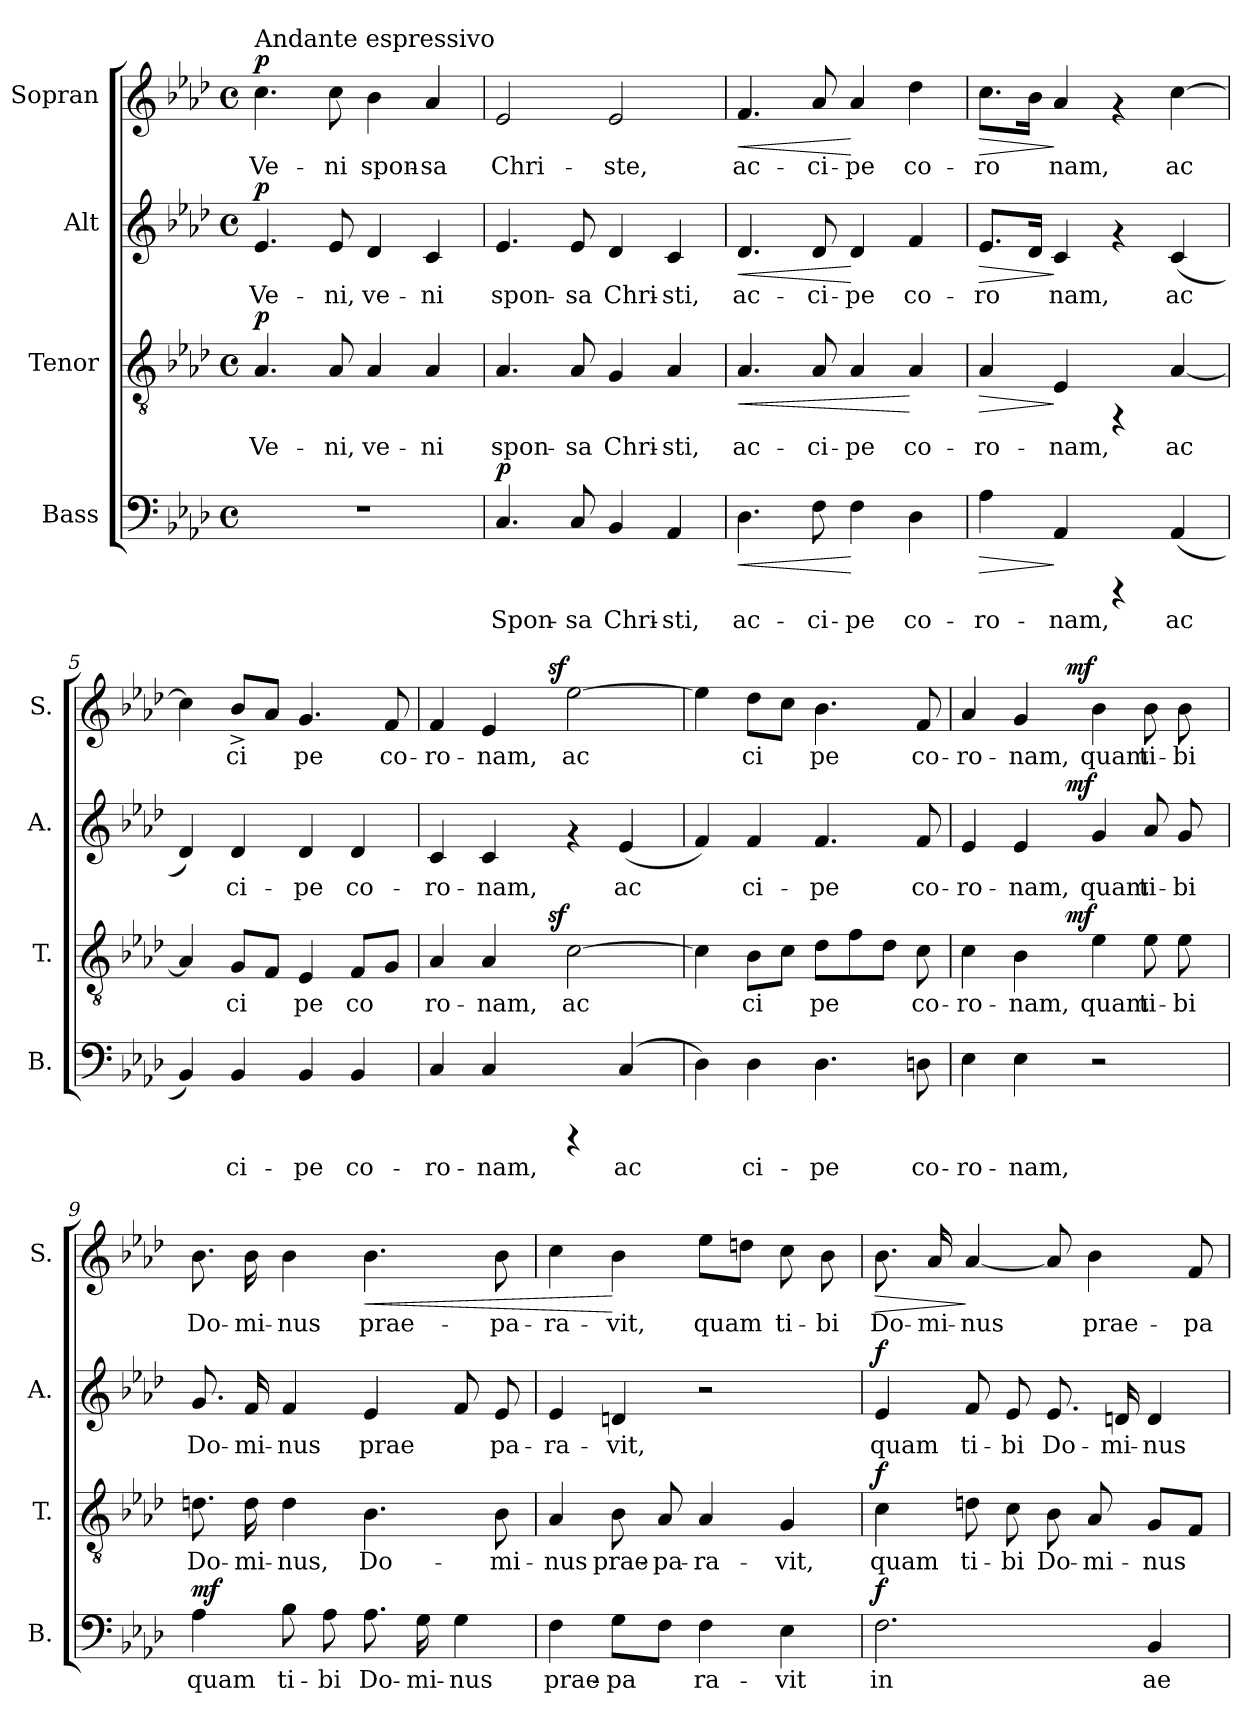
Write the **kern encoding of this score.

**kern	**text	**dynam	**kern	**text	**dynam	**kern	**text	**dynam	**kern	**text	**dynam
*part4	*part4	*part4	*part3	*part3	*part3	*part2	*part2	*part2	*part1	*part1	*part1
*staff4	*staff4	*staff4	*staff3	*staff3	*staff3	*staff2	*staff2	*staff2	*staff1	*staff1	*staff1
*I"Bass	*	*	*I"Tenor	*	*	*I"Alt	*	*	*I"Sopran	*	*
*I'B.	*	*	*I'T.	*	*	*I'A.	*	*	*I'S.	*	*
!!LO:PB:g=z
*stria5	*	*	*stria5	*	*	*stria5	*	*	*stria5	*	*
*clefF4	*	*	*clefGv2	*	*	*clefG2	*	*	*clefG2	*	*
*k[b-e-a-d-]	*	*	*k[b-e-a-d-]	*	*	*k[b-e-a-d-]	*	*	*k[b-e-a-d-]	*	*
*A-:	*	*	*A-:	*	*	*A-:	*	*	*A-:	*	*
*M4/4	*	*	*M4/4	*	*	*M4/4	*	*	*M4/4	*	*
*met(c)	*	*	*met(c)	*	*	*met(c)	*	*	*met(c)	*	*
=1	=1	=1	=1	=1	=1	=1	=1	=1	=1	=1	=1
!	!	!	!	!	!	!	!	!	!LO:TX:a:t=Andante espressivo	!	!
!	!	!	!	!LO:LY:b:cj	!LO:DY:a	!	!LO:LY:b:cj	!LO:DY:a	!	!LO:LY:b:cj	!LO:DY:a
1r	.	.	4.A-/	Ve-	p	4.e-/	Ve-	p	4.cc\	Ve-	p
!	!	!	!	!LO:LY:b:cj	!	!	!LO:LY:b:cj	!	!	!LO:LY:b:cj	!
.	.	.	8A-/	-ni,	.	8e-/	-ni,	.	8cc\	-ni	.
!	!	!	!	!LO:LY:b:cj	!	!	!LO:LY:b:cj	!	!	!LO:LY:b:cj	!
.	.	.	4A-/	ve-	.	4d-/	ve-	.	4b-\	spon-	.
!	!	!	!	!LO:LY:b:cj	!	!	!LO:LY:b:cj	!	!	!LO:LY:b:cj	!
.	.	.	4A-/	-ni	.	4c/	-ni	.	4a-/	-sa	.
=2	=2	=2	=2	=2	=2	=2	=2	=2	=2	=2	=2
!	!LO:LY:b:cj	!LO:DY:a	!	!LO:LY:b:cj	!	!	!LO:LY:b:cj	!	!	!LO:LY:b:cj	!
4.C/	Spon-	p	4.A-/	spon-	.	4.e-/	spon-	.	2e-/	Chri-	.
!	!LO:LY:b:cj	!	!	!LO:LY:b:cj	!	!	!LO:LY:b:cj	!	!	!	!
8C/	-sa	.	8A-/	-sa	.	8e-/	-sa	.	.	.	.
!	!LO:LY:b:cj	!	!	!LO:LY:b:cj	!	!	!LO:LY:b:cj	!	!	!LO:LY:b:cj	!
4BB-/	Chri-	.	4G/	Chri-	.	4d-/	Chri-	.	2e-/	-ste,	.
!	!LO:LY:b:cj	!	!	!LO:LY:b:cj	!	!	!LO:LY:b:cj	!	!	!	!
4AA-/	-sti,	.	4A-/	-sti,	.	4c/	-sti,	.	.	.	.
=3	=3	=3	=3	=3	=3	=3	=3	=3	=3	=3	=3
!	!LO:LY:b:cj	!LO:HP:b	!	!LO:LY:b:cj	!LO:HP:b	!	!LO:LY:b:cj	!LO:HP:b	!	!LO:LY:b:cj	!LO:HP:b
4.D-\	ac-	<	4.A-/	ac-	<	4.d-/	ac-	<	4.f/	ac-	<
!	!LO:LY:b:cj	!	!	!LO:LY:b:cj	!	!	!LO:LY:b:cj	!	!	!LO:LY:b:cj	!
8F\	-ci-	.	8A-/	-ci-	.	8d-/	-ci-	.	8a-/	-ci-	.
!	!LO:LY:b:cj	!	!	!LO:LY:b:cj	!	!	!LO:LY:b:cj	!	!	!LO:LY:b:cj	!
4F\	-pe	[	4A-/	-pe	.	4d-/	-pe	[	4a-/	-pe	[
!	!LO:LY:b:cj	!	!	!LO:LY:b:cj	!	!	!LO:LY:b:cj	!	!	!LO:LY:b:cj	!
4D-\	co-	.	4A-/	co-	[	4f/	co-	.	4dd-\	co-	.
=4	=4	=4	=4	=4	=4	=4	=4	=4	=4	=4	=4
!	!LO:LY:b:cj	!LO:HP:b	!	!LO:LY:b:cj	!LO:HP:b	!	!LO:LY:b:cj	!LO:HP:b	!	!LO:LY:b:cj	!LO:HP:b
4A-\	-ro-	>	4A-/	-ro-	>	8.e-/L	-ro-	>	8.cc\L	-ro-	>
!	!	!	!	!	!	!	!LO:LY:b:cj	!	!	!LO:LY:b:cj	!
.	.	.	.	.	.	16d-/J	--	.	16b-\J	--	.
!	!LO:LY:b:cj	!	!	!LO:LY:b:cj	!	!	!LO:LY:b:cj	!	!	!LO:LY:b:cj	!
4AA-/	-nam,	]	4E-/	-nam,	]	4c/	-nam,	]	4a-/	-nam,	]
4rCCC	.	.	4rFF	.	.	4rf	.	.	4rf	.	.
!	!LO:LY:b:cj	!	!	!LO:LY:b:cj	!	!	!LO:LY:b:cj	!	!	!LO:LY:b:cj	!
(<4AA-/	ac-	.	[<4A-/	ac-	.	(<4c/	ac-	.	[<4cc\	ac-	.
!!LO:LB:g=z
=5	=5	=5	=5	=5	=5	=5	=5	=5	=5	=5	=5
!	!LO:LY:b:cj	!	!	!LO:LY:b:cj	!	!	!LO:LY:b:cj	!	!	!LO:LY:b:cj	!
4BB-/)	--	.	4A-/]	--	.	4d-/)	--	.	4cc\]	--	.
!	!LO:LY:b:cj	!	!	!LO:LY:b:cj	!	!	!LO:LY:b:cj	!	!	!LO:LY:b:cj	!
4BB-/	-ci-	.	8G/L	-ci-	.	4d-/	-ci-	.	8b-^>/L	-ci-	.
!	!	!	!	!LO:LY:b:cj	!	!	!	!	!	!LO:LY:b:cj	!
.	.	.	8F/J	--	.	.	.	.	8a-/J	--	.
!	!LO:LY:b:cj	!	!	!LO:LY:b:cj	!	!	!LO:LY:b:cj	!	!	!LO:LY:b:cj	!
4BB-/	-pe	.	4E-/	-pe	.	4d-/	-pe	.	4.g/	-pe	.
!	!LO:LY:b:cj	!	!	!LO:LY:b:cj	!	!	!LO:LY:b:cj	!	!	!	!
4BB-/	co-	.	8F/L	co-	.	4d-/	co-	.	.	.	.
!	!	!	!	!LO:LY:b:cj	!	!	!	!	!	!LO:LY:b:cj	!
.	.	.	8G/J	--	.	.	.	.	8f/	co-	.
=6	=6	=6	=6	=6	=6	=6	=6	=6	=6	=6	=6
!	!LO:LY:b:cj	!	!	!LO:LY:b:cj	!	!	!LO:LY:b:cj	!	!	!LO:LY:b:cj	!
*	*	*	*^	*	*	*	*	*	*^	*	*
4C/	-ro-	.	4A-/	4ryy	-ro-	.	4c/	-ro-	.	4f/	4ryy	-ro-	.
!	!LO:LY:b:cj	!	!	!	!LO:LY:b:cj	!	!	!LO:LY:b:cj	!	!	!	!LO:LY:b:cj	!
4C/	-nam,	.	4A-/	8ryy	-nam,	.	4c/	-nam,	.	4e-/	8ryy	-nam,	.
.	.	.	.	16ryy	.	.	.	.	.	.	16ryy	.	.
.	.	.	.	64ryy	.	.	.	.	.	.	64ryy	.	.
!	!	!	!	!	!	!LO:DY:a	!	!	!	!	!	!	!LO:DY:a
.	.	.	.	2ryy	.	sf	.	.	.	.	2ryy	.	sf
!	!	!	!	!	!LO:LY:b:cj	!	!	!	!	!	!	!LO:LY:b:cj	!
4rCCC	.	.	[>2c\	.	ac-	.	4rf	.	.	[>2ee-\	.	ac-	.
!	!LO:LY:b:cj	!	!	!	!	!	!	!LO:LY:b:cj	!	!	!	!	!
(>4C/	ac-	.	.	.	.	.	(<4e-/	ac-	.	.	.	.	.
.	.	.	.	32.ryy	.	.	.	.	.	.	32.ryy	.	.
=7	=7	=7	=7	=7	=7	=7	=7	=7	=7	=7	=7	=7	=7
!	!LO:LY:b:cj	!	!	!	!LO:LY:b:cj	!	!	!LO:LY:b:cj	!	!	!	!LO:LY:b:cj	!
*	*	*	*v	*v	*	*	*	*	*	*v	*v	*	*
4D-\)	--	.	4c\]	--	.	4f/)	--	.	4ee-\]	--	.
!	!LO:LY:b:cj	!	!	!LO:LY:b:cj	!	!	!LO:LY:b:cj	!	!	!LO:LY:b:cj	!
4D-\	-ci-	.	8B-\L	-ci-	.	4f/	-ci-	.	8dd-\L	-ci-	.
!	!	!	!	!LO:LY:b:cj	!	!	!	!	!	!LO:LY:b:cj	!
.	.	.	8c\J	--	.	.	.	.	8cc\J	--	.
!	!LO:LY:b:cj	!	!	!LO:LY:b:cj	!	!	!LO:LY:b:cj	!	!	!LO:LY:b:cj	!
4.D-\	-pe	.	8d-\L	-pe	.	4.f/	-pe	.	4.b-\	-pe	.
!	!	!	!	!LO:LY:b:cj	!	!	!	!	!	!	!
.	.	.	8f\	.	.	.	.	.	.	.	.
!	!	!	!	!LO:LY:b:cj	!	!	!	!	!	!	!
.	.	.	8d-\J	.	.	.	.	.	.	.	.
!	!LO:LY:b:cj	!	!	!LO:LY:b:cj	!	!	!LO:LY:b:cj	!	!	!LO:LY:b:cj	!
8Dn\	co-	.	8c\	co-	.	8f/	co-	.	8f/	co-	.
=8	=8	=8	=8	=8	=8	=8	=8	=8	=8	=8	=8
!	!LO:LY:b:cj	!	!	!LO:LY:b:cj	!	!	!LO:LY:b:cj	!	!	!LO:LY:b:cj	!
*	*	*	*^	*	*	*^	*	*	*^	*	*
4E-\	-ro-	.	4c\	4ryy	-ro-	.	4e-/	4ryy	-ro-	.	4a-/	4ryy	-ro-	.
!	!LO:LY:b:cj	!	!	!	!LO:LY:b:cj	!	!	!	!LO:LY:b:cj	!	!	!	!LO:LY:b:cj	!
4E-\	-nam,	.	4B-\	8ryy	-nam,	.	4e-/	8ryy	-nam,	.	4g/	8ryy	-nam,	.
.	.	.	.	32.ryy	.	.	.	32.ryy	.	.	.	32.ryy	.	.
!	!	!	!	!	!	!LO:DY:a	!	!	!	!LO:DY:a	!	!	!	!LO:DY:a
.	.	.	.	2ryy	.	mf	.	2ryy	.	mf	.	2ryy	.	mf
!	!	!	!	!	!LO:LY:b:cj	!	!	!	!LO:LY:b:cj	!	!	!	!LO:LY:b:cj	!
2r	.	.	4e-\	.	quam	.	4g/	.	quam	.	4b-\	.	quam	.
!	!	!	!	!	!LO:LY:b:cj	!	!	!	!LO:LY:b:cj	!	!	!	!LO:LY:b:cj	!
.	.	.	8e-\	.	ti-	.	8a-/	.	ti-	.	8b-\	.	ti-	.
!	!	!	!	!	!LO:LY:b:cj	!	!	!	!LO:LY:b:cj	!	!	!	!LO:LY:b:cj	!
.	.	.	8e-\	.	-bi	.	8g/	.	-bi	.	8b-\	.	-bi	.
.	.	.	.	16ryy	.	.	.	16ryy	.	.	.	16ryy	.	.
.	.	.	.	64ryy	.	.	.	64ryy	.	.	.	64ryy	.	.
!!LO:PB:g=z
=9	=9	=9	=9	=9	=9	=9	=9	=9	=9	=9	=9	=9	=9	=9
!	!LO:LY:b:cj	!LO:DY:a	!	!	!LO:LY:b:cj	!	!	!	!LO:LY:b:cj	!	!	!	!LO:LY:b:cj	!
*	*	*	*v	*v	*	*	*	*	*	*	*v	*v	*	*
*	*	*	*	*	*	*v	*v	*	*	*	*	*
4A-\	quam	mf	8.dn\	Do-	.	8.g/	Do-	.	8.b-\	Do-	.
!	!	!	!	!LO:LY:b:cj	!	!	!LO:LY:b:cj	!	!	!LO:LY:b:cj	!
.	.	.	16d\	-mi-	.	16f/	-mi-	.	16b-\	-mi-	.
!	!LO:LY:b:cj	!	!	!LO:LY:b:cj	!	!	!LO:LY:b:cj	!	!	!LO:LY:b:cj	!
8B-\	ti-	.	4d\	-nus,	.	4f/	-nus	.	4b-\	-nus	.
!	!LO:LY:b:cj	!	!	!	!	!	!	!	!	!	!
8A-\	-bi	.	.	.	.	.	.	.	.	.	.
!	!LO:LY:b:cj	!	!	!LO:LY:b:cj	!	!	!LO:LY:b:cj	!	!	!LO:LY:b:cj	!LO:HP:b
8.A-\	Do-	.	4.B-\	Do-	.	4e-/	prae-	.	4.b-\	prae-	<
!	!LO:LY:b:cj	!	!	!	!	!	!	!	!	!	!
16G\	-mi-	.	.	.	.	.	.	.	.	.	.
!	!LO:LY:b:cj	!	!	!	!	!	!LO:LY:b:cj	!	!	!	!
4G\	-nus	.	.	.	.	8f/	--	.	.	.	.
!	!	!	!	!LO:LY:b:cj	!	!	!LO:LY:b:cj	!	!	!LO:LY:b:cj	!
.	.	.	8B-\	-mi-	.	8e-/	-pa-	.	8b-\	-pa-	.
=10	=10	=10	=10	=10	=10	=10	=10	=10	=10	=10	=10
!	!LO:LY:b:cj	!	!	!LO:LY:b:cj	!	!	!LO:LY:b:cj	!	!	!LO:LY:b:cj	!
4F\	prae-	.	4A-/	-nus	.	4e-/	-ra-	.	4cc\	-ra-	.
!	!LO:LY:b:cj	!	!	!LO:LY:b:cj	!	!	!LO:LY:b:cj	!	!	!LO:LY:b:cj	!
8G\L	-pa-	.	8B-\	prae-	.	4dn/	-vit,	.	4b-\	-vit,	[
!	!LO:LY:b:cj	!	!	!LO:LY:b:cj	!	!	!	!	!	!	!
8F\J	--	.	8A-/	-pa-	.	.	.	.	.	.	.
!	!LO:LY:b:cj	!	!	!LO:LY:b:cj	!	!	!	!	!	!LO:LY:b:cj	!
4F\	-ra-	.	4A-/	-ra-	.	2r	.	.	8ee-\L	quam	.
!	!	!	!	!	!	!	!	!	!	!LO:LY:b:cj	!
.	.	.	.	.	.	.	.	.	8ddn\J	.	.
!	!LO:LY:b:cj	!	!	!LO:LY:b:cj	!	!	!	!	!	!LO:LY:b:cj	!
4E-\	-vit	.	4G/	-vit,	.	.	.	.	8cc\	ti-	.
!	!	!	!	!	!	!	!	!	!	!LO:LY:b:cj	!
.	.	.	.	.	.	.	.	.	8b-\	-bi	.
=11	=11	=11	=11	=11	=11	=11	=11	=11	=11	=11	=11
!	!LO:LY:b:cj	!LO:DY:a	!	!LO:LY:b:cj	!LO:DY:a	!	!LO:LY:b:cj	!LO:DY:a	!	!LO:LY:b:cj	!LO:HP:b
2.F\	in	f	4c\	quam	f	4e-/	quam	f	8.b-\	Do-	>
!	!	!	!	!	!	!	!	!	!	!LO:LY:b:cj	!
.	.	.	.	.	.	.	.	.	16a-/	-mi-	.
!	!	!	!	!LO:LY:b:cj	!	!	!LO:LY:b:cj	!	!	!LO:LY:b:cj	!
.	.	.	8dn\	ti-	.	8f/	ti-	.	[<4a-/	-nus	]
!	!	!	!	!LO:LY:b:cj	!	!	!LO:LY:b:cj	!	!	!	!
.	.	.	8c\	-bi	.	8e-/	-bi	.	.	.	.
!	!	!	!	!LO:LY:b:cj	!	!	!LO:LY:b:cj	!	!	!LO:LY:b:cj	!
.	.	.	8B-\	Do-	.	8.e-/	Do-	.	8a-/]	.	.
!	!	!	!	!LO:LY:b:cj	!	!	!	!	!	!LO:LY:b:cj	!
.	.	.	8A-/	-mi-	.	.	.	.	4b-\	prae-	.
!	!	!	!	!	!	!	!LO:LY:b:cj	!	!	!	!
.	.	.	.	.	.	16dn/	-mi-	.	.	.	.
!	!LO:LY:b:cj	!	!	!LO:LY:b:cj	!	!	!LO:LY:b:cj	!	!	!	!
4BB-/	ae-	.	8G/L	-nus	.	4d/	-nus	.	.	.	.
!	!	!	!	!LO:LY:b:cj	!	!	!	!	!	!LO:LY:b:cj	!
.	.	.	8F/J	.	.	.	.	.	8f/	-pa-	.
=	=	=	=	=	=	=	=	=	=	=	=
*-	*-	*-	*-	*-	*-	*-	*-	*-	*-	*-	*-
